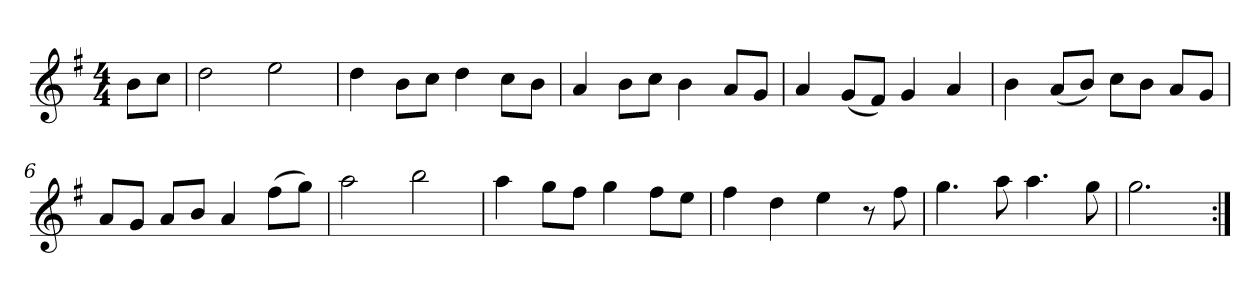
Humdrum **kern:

**kern
*part1
*staff1
*clefG2
*k[f#]
*G:
*M4/4
*MM120
=
8b\L
8cc\J
=1
2dd
2ee
=2
4dd
8b\L
8cc\J
4dd
8cc\L
8b\J
=3
4a
8b\L
8cc\J
4b
8a/L
8g/J
=4
4a
(8g/L
8f#/J)
4g
4a
=5
4b
(8a/L
8b/J)
8cc\L
8b\J
8a/L
8g/J
=6
8a/L
8g/J
8a/L
8b/J
4a
(8ff#\L
8gg\J)
=7
2aa
2bb
=8
4aa
8gg\L
8ff#\J
4gg
8ff#\L
8ee\J
=9
4ff#
4dd
4ee
8r
8ff#
=10
4.gg
8aa
4.aa
8gg
=11
2.gg
=:|!
*-
